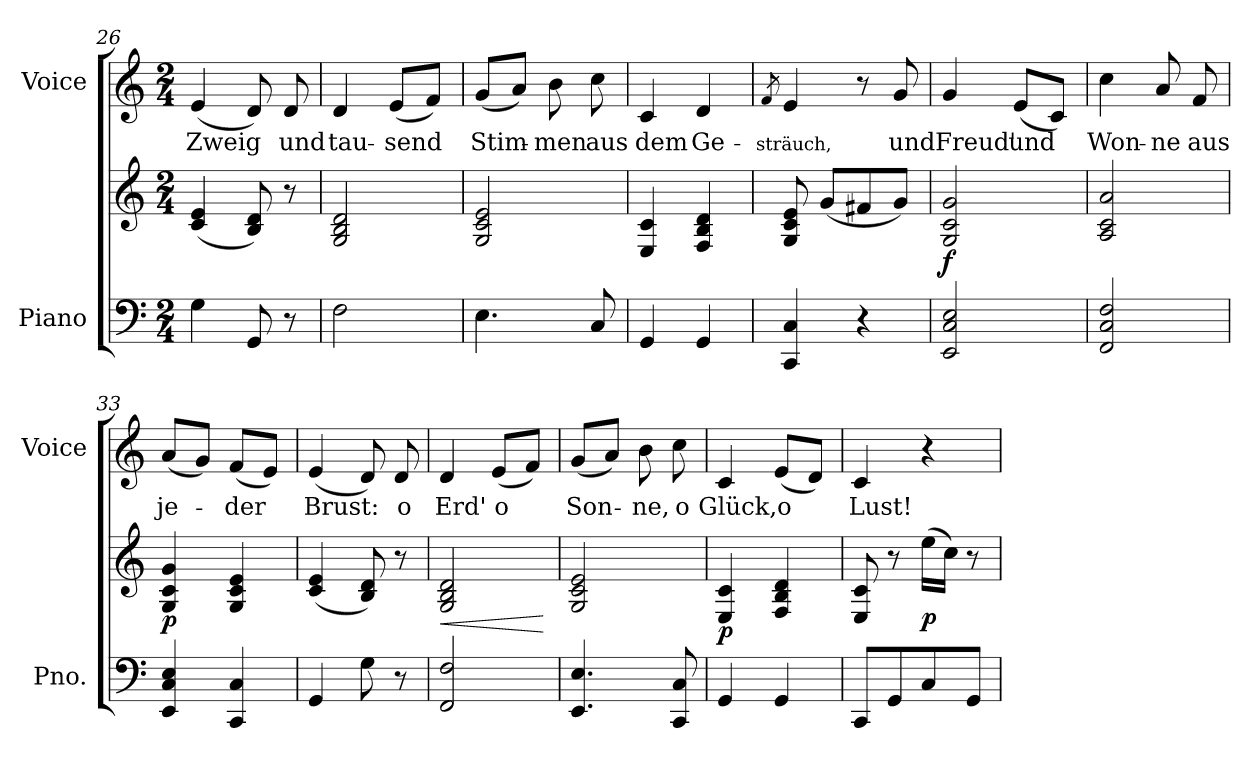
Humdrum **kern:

**kern	**kern	**dynam	**kern	**text
*part2	*part2	*part2	*part1	*part1
*staff3	*staff2	*staff2/3	*staff1	*staff1
*I"Piano	*	*	*I"Voice	*
*I'Pno.	*	*	*I'Voice	*
*clefF4	*clefG2	*	*clefG2	*
*k[]	*k[]	*	*k[]	*
*C:	*C:	*	*C:	*
*M2/4	*M2/4	*	*M2/4	*
=26	=26	=26	=26	=26
!	!	!	!	!LO:LY:b:color=#000000
4Gi\	(4ci/ 4ei	.	(4ei/	Zweig
8GGi/	8Bi/ 8di)	.	8di/)	.
!	!	!	!	!LO:LY:b:color=#000000
8r	8r	.	8di/	und
=27	=27	=27	=27	=27
!	!	!	!	!LO:LY:b:color=#000000
2Fi\	2Gi/ 2Bi 2di	.	4di/	tau-
!	!	!	!	!LO:LY:b:color=#000000
.	.	.	(8ei/L	-send
.	.	.	8fi/J)	.
=28	=28	=28	=28	=28
!	!	!	!	!LO:LY:b:color=#000000
4.Ei\	2Gi/ 2ci 2ei	.	(8gi/L	Stim-
.	.	.	8ai/J)	.
!	!	!	!	!LO:LY:b:color=#000000
.	.	.	8bi\	-men
!	!	!	!	!LO:LY:b:color=#000000
8Ci/	.	.	8cci\	aus
=29	=29	=29	=29	=29
!	!	!	!	!LO:LY:b:color=#000000
4GGi/	4Ei/ 4ci	.	4ci/	dem
!	!	!	!	!LO:LY:b:color=#000000
4GGi/	4Fi/ 4Bi 4di	.	4di/	Ge-
=30	=30	=30	=30	=30
!	!	!	!	!LO:LY:b:color=#000000
.	.	.	8qfi/	-sträuch,
4CCi/ 4Ci	8Gi/ 8ci 8ei	.	4ei/	.
.	(8gi/L	.	.	.
4r	8f#Xi/	.	8r	.
!	!	!	!	!LO:LY:b:color=#000000
.	8gi/J)	.	8gi/	und
=31	=31	=31	=31	=31
!	!	!	!	!LO:LY:b:color=#000000
2EEi/ 2Ci 2Ei	2Gi/ 2ci 2gi	f	4gi/	Freud'
!	!	!	!	!LO:LY:b:color=#000000
.	.	.	(8ei/L	und
.	.	.	8ci/J)	.
=32	=32	=32	=32	=32
!	!	!	!	!LO:LY:b:color=#000000
2FFi/ 2Ci 2Fi	2Ai/ 2ci 2ai	.	4cci\	Won-
!	!	!	!	!LO:LY:b:color=#000000
.	.	.	8ai/	-ne
!	!	!	!	!LO:LY:b:color=#000000
.	.	.	8fi/	aus
!!LO:LB:g=z
=33	=33	=33	=33	=33
!	!	!	!	!LO:LY:b:color=#000000
4EEi/ 4Ci 4Ei	4Gi/ 4ci 4gi	p	(8ai/L	je-
.	.	.	8gi/J)	.
!	!	!	!	!LO:LY:b:color=#000000
4CCi/ 4Ci	4Gi/ 4ci 4ei	.	(8fi/L	-der
.	.	.	8ei/J)	.
=34	=34	=34	=34	=34
!	!	!	!	!LO:LY:b:color=#000000
4GGi/	(4ci/ 4ei	.	(4ei/	Brust:
8Gi\	8Bi/ 8di)	.	8di/)	.
!	!	!	!	!LO:LY:b:color=#000000
8r	8r	.	8di/	o
=35	=35	=35	=35	=35
!	!	!LO:HP:b	!	!
!	!	!	!	!LO:LY:b:color=#000000
2FFi/ 2Fi	2Gi/ 2Bi 2di	<	4di/	Erd'
!	!	!	!	!LO:LY:b:color=#000000
.	.	.	(8ei/L	o
.	.	.	8fi/J)	.
.	.	[	.	.
=36	=36	=36	=36	=36
!	!	!	!	!LO:LY:b:color=#000000
4.EEi/ 4.Ei	2Gi/ 2ci 2ei	.	(8gi/L	Son-
.	.	.	8ai/J)	.
!	!	!	!	!LO:LY:b:color=#000000
.	.	.	8bi\	-ne,
!	!	!	!	!LO:LY:b:color=#000000
8CCi/ 8Ci	.	.	8cci\	o
=37	=37	=37	=37	=37
!	!	!	!	!LO:LY:b:color=#000000
4GGi/	4Ei/ 4ci	p	4ci/	Glück,
!	!	!	!	!LO:LY:b:color=#000000
4GGi/	4Fi/ 4Bi 4di	.	(8ei/L	o
.	.	.	8di/J)	.
=38	=38	=38	=38	=38
!	!	!	!	!LO:LY:b:color=#000000
8CCi/L	8Ei/ 8ci	.	4ci/	Lust!
8GGi/	8r	.	.	.
8Ci/	(16eei\LL	p	4r	.
.	16cci\JJ)	.	.	.
8GGi/J	8r	.	.	.
=	=	=	=	=
*-	*-	*-	*-	*-
